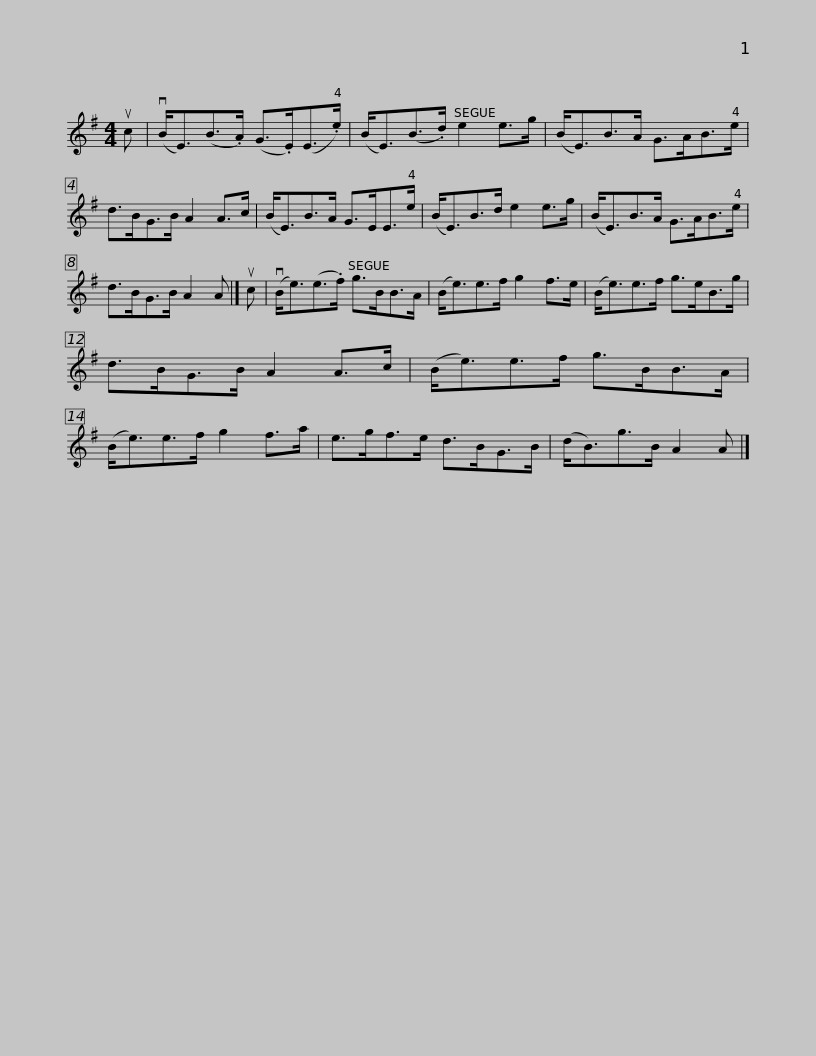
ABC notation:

X:1
L:1/8
M:4/4
I:linebreak $
K:Emin
V:1 treble
V:1
 uc | (vB<E)(B>.A) (G>.E)(E>.e) | (B<E)(B>.d) e2 e>g | (B<E)B>A G>AB>e | d>BG>B A2 A>c |$ %5
 (B<E)B>A G>EE>e | (B<E)B>d e2 e>g | (B<E)B>A G>AB>e | d>BG>B A2 A |] uc |$ %10
 (vB<e)(e>.f) g>BB>A | (B<e)e>f g2 f>e | (B<e)e>f g>eB>g | d>BG>B A2 A>c | (B<e)e>f g>BB>A |$ %15
 (B<e)e>f g2 f>a | e>gf>e d>BG>B | (d<B)g>B A2 A |] %18
